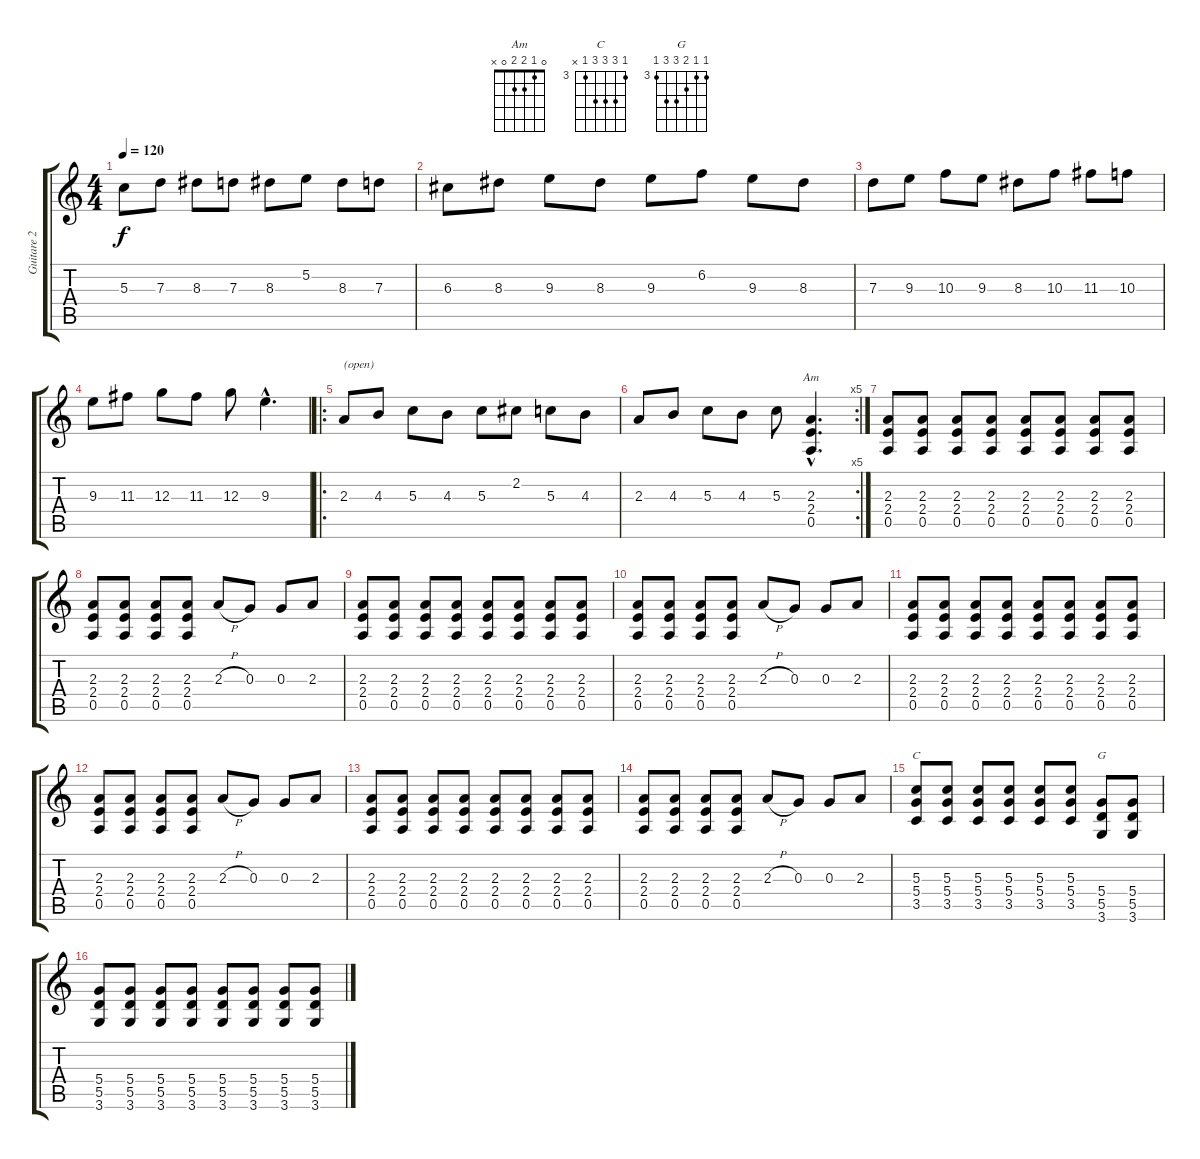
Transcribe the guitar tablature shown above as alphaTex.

\track ("Guitare 2" "Guitare 2") {instrument distortionguitar}
\staff {score tabs}
\tuning (E4 B3 G3 D3 A2 E2) {hide}
\chord ("Am" 0 1 2 2 0 x)
\chord ("C" 3 5 5 5 3 x) {firstfret 3}
\chord ("G" 3 3 4 5 5 3) {firstfret 3}
\ts (4 4)
\tempo 120
\clef g2
\ks c
5.3.8{dy f} 7.3.8 8.3.8 7.3.8 8.3.8 5.2.8 8.3.8 7.3.8 |
6.3.8 8.3.8 9.3.8 8.3.8 9.3.8 6.2.8 9.3.8 8.3.8 |
7.3.8 9.3.8 10.3.8 9.3.8 8.3.8 10.3.8 11.3.8 10.3.8 |
9.3.8 11.3.8 12.3.8 11.3.8 12.3.8 9.3{hac}.4{d} |
\ro
2.3.8{txt "(open)"} 4.3.8 5.3.8 4.3.8 5.3.8 2.2.8 5.3.8 4.3.8 |
\rc 5
2.3.8 4.3.8 5.3.8 4.3.8 5.3.8 (2.3{hac} 2.4{hac} 0.5{hac}).4{d ch "Am"} |
(2.3 2.4 0.5).8 (2.3 2.4 0.5).8 (2.3 2.4 0.5).8 (2.3 2.4 0.5).8 (2.3 2.4 0.5).8 (2.3 2.4 0.5).8 (2.3 2.4 0.5).8 (2.3 2.4 0.5).8 |
(2.3 2.4 0.5).8 (2.3 2.4 0.5).8 (2.3 2.4 0.5).8 (2.3 2.4 0.5).8 2.3{h}.8 0.3.8 0.3.8 2.3.8 |
(2.3 2.4 0.5).8 (2.3 2.4 0.5).8 (2.3 2.4 0.5).8 (2.3 2.4 0.5).8 (2.3 2.4 0.5).8 (2.3 2.4 0.5).8 (2.3 2.4 0.5).8 (2.3 2.4 0.5).8 |
(2.3 2.4 0.5).8 (2.3 2.4 0.5).8 (2.3 2.4 0.5).8 (2.3 2.4 0.5).8 2.3{h}.8 0.3.8 0.3.8 2.3.8 |
(2.3 2.4 0.5).8 (2.3 2.4 0.5).8 (2.3 2.4 0.5).8 (2.3 2.4 0.5).8 (2.3 2.4 0.5).8 (2.3 2.4 0.5).8 (2.3 2.4 0.5).8 (2.3 2.4 0.5).8 |
(2.3 2.4 0.5).8 (2.3 2.4 0.5).8 (2.3 2.4 0.5).8 (2.3 2.4 0.5).8 2.3{h}.8 0.3.8 0.3.8 2.3.8 |
(2.3 2.4 0.5).8 (2.3 2.4 0.5).8 (2.3 2.4 0.5).8 (2.3 2.4 0.5).8 (2.3 2.4 0.5).8 (2.3 2.4 0.5).8 (2.3 2.4 0.5).8 (2.3 2.4 0.5).8 |
(2.3 2.4 0.5).8 (2.3 2.4 0.5).8 (2.3 2.4 0.5).8 (2.3 2.4 0.5).8 2.3{h}.8 0.3.8 0.3.8 2.3.8 |
(5.3 5.4 3.5).8{ch "C"} (5.3 5.4 3.5).8 (5.3 5.4 3.5).8 (5.3 5.4 3.5).8 (5.3 5.4 3.5).8 (5.3 5.4 3.5).8 (5.4 5.5 3.6).8{ch "G"} (5.4 5.5 3.6).8 |
(5.4 5.5 3.6).8 (5.4 5.5 3.6).8 (5.4 5.5 3.6).8 (5.4 5.5 3.6).8 (5.4 5.5 3.6).8 (5.4 5.5 3.6).8 (5.4 5.5 3.6).8 (5.4 5.5 3.6).8
